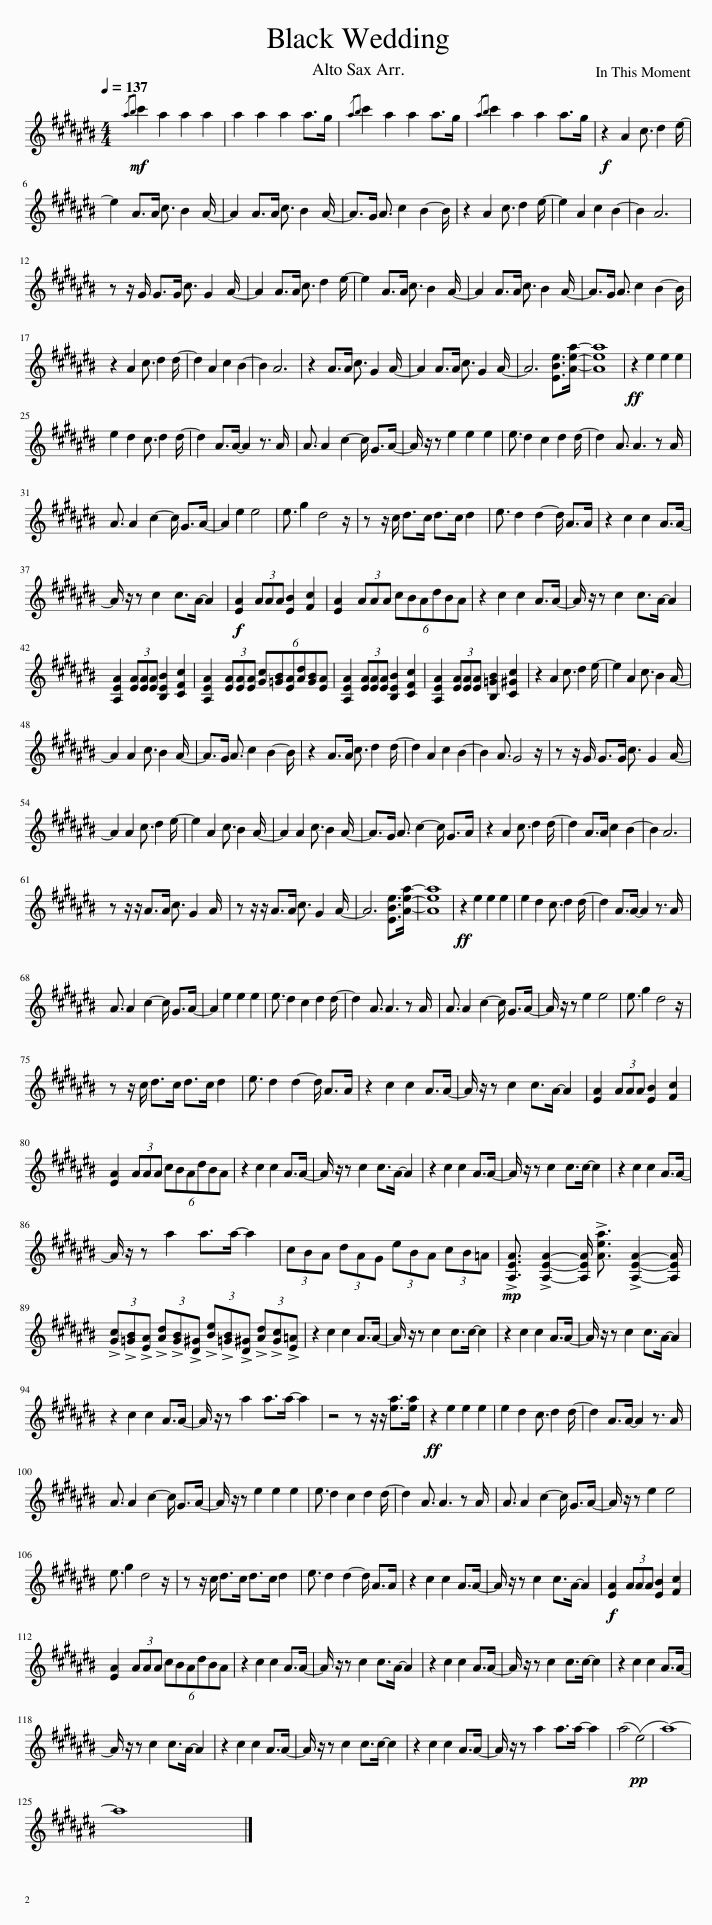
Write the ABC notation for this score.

X:1
L:1/8
Q:1/4=137
M:4/4
I:linebreak $
K:none
V:1 treble transpose=-9
V:1
[K:C#]!mf!{/ab} c'2 a2 a2 a2 | a2 a2 a2 a>g |{/ab} c'2 a2 a2 a>g |{/ab} c'2 a2 a2 a>g |!f! z2 A2 c3/2 d2 e/- |$ %5
 e2 A>A c3/2 B2 A/- | A2 A>A c3/2 B2 A/- | A>G A3/2 c2 B2- B/ | z2 A2 c3/2 d2 e/- | e2 A2 c2 B2- | %10
 B2 A6 |$ z z/ G/ G>G c3/2 G2 A/- | A2 A>A c3/2 d2 e/- | e2 A>A c3/2 B2 A/- | A2 A>A c3/2 B2 A/- | %15
 A>G A3/2 c2 B2- B/ |$ z2 A2 c3/2 d2 d/- | d2 A2 c2 B2- | B2 A6 | z2 A>A c3/2 G2 A/- | %20
 A2 A>A c3/2 G2 A/- | A6 [EBe]>[Aea]- | [Aea]8 |!ff! z2 e2 e2 e2 |$ e2 d2 c3/2 d2 d/- | %25
 d2 A>A- A2 z3/2 A/ | A3/2 A2 c2- c/ G>A- | A/ z/ z e2 e2 e2 | e3/2 d2 c2 d2 d/- | d2 A3/2 A3 z A/ |$ %30
 A3/2 A2 c2- c/ G>A- | A2 e2 e4 | e3/2 g2 d4 z/ | z z/ c/ d>c d>c d2 | e3/2 d2 d2- d/ A>A | %35
 z2 c2 c2 A>A- |$ A/ z/ z c2 c>A- A2 |!f! [EA]2 (3AAA [EB]2 [Fc]2 | [EA]2 (3AAA (6:4:6cBAdBA | z2 c2 c2 A>A- | %40
 A/ z/ z c2 c>A- A2 |$ [A,EA]2 (3[EA][EA][EA] [B,EB]2 [CFc]2 | [A,EA]2 (3[EA][EA][EA] (6:4:6[Gc][=GB][EA][Ad][GB][EA] | [A,EA]2 (3[EA][EA][EA] [B,EB]2 [CFc]2 | [A,EA]2 (3[EA][EA][EA] [B,=GB]2 [C^Gc]2 | %45
 z2 A2 c3/2 d2 e/- | e2 A2 c3/2 B2 A/- |$ A2 A2 c3/2 B2 A/- | A>G A3/2 c2 B2- B/ | z2 A>A c3/2 d2 d/- | %50
 d2 A2 c2 B2- | B2 A3/2 G4 z/ | z z/ G/ G>G c3/2 G2 A/- |$ A2 A2 c3/2 d2 e/- | e2 A2 c3/2 B2 A/- | %55
 A2 A2 c3/2 B2 A/- | A>G A3/2 c2- c/ G>A | z2 A2 c3/2 d2 d/- | d2 A>A c2 B2- | B2 A6 |$ %60
 z z/ z/ A>A c3/2 G2 A/ | z z/ z/ A>A c3/2 G2 A/- | A6 [EBe]>[Aea]- | [Aea]8 |!ff! z2 e2 e2 e2 | %65
 e2 d2 c3/2 d2 d/- | d2 A>A- A2 z3/2 A/ |$ A3/2 A2 c2- c/ G>A- | A2 e2 e2 e2 | e3/2 d2 c2 d2 d/- | %70
 d2 A3/2 A3 z A/ | A3/2 A2 c2- c/ G>A- | A/ z/ z e2 e4 | e3/2 g2 d4 z/ |$ z z/ c/ d>c d>c d2 | %75
 e3/2 d2 d2- d/ A>A | z2 c2 c2 A>A- | A/ z/ z c2 c>A- A2 | [EA]2 (3AAA [EB]2 [Fc]2 |$ [EA]2 (3AAA (6:4:6cBAdBA | %80
 z2 c2 c2 A>A- | A/ z/ z c2 c>A- A2 | z2 c2 c2 A>A- | A/ z/ z c2 c>c- c2 | z2 c2 c2 A>A- |$ %85
 A/ z/ z a2 a>a- a2 | (3cBA (3dAG (3eBA (3cB=A |!mp! !>![A,EA]3/2 !>![A,EA]2- [A,EA]/ !>![Aea]3/2 !>![A,EA]2- [A,EA]/ |$ (3!>![Gc]!>![=GB]!>![EA] (3!>![Ad]!>![GB]!>![D^G] (3!>![Be]!>![=GB]!>![D^G] (3!>![Ad]!>![Gc]!>![E=A] | z2 c2 c2 A>A- | %90
 A/ z/ z c2 c>c- c2 | z2 c2 c2 A>A- | A/ z/ z c2 c>A- A2 |$ z2 c2 c2 A>A- | A/ z/ z a2 a>a- a2 | %95
 z4 z z/ z/ [ea]>[ea] |!ff! z2 e2 e2 e2 | e2 d2 c3/2 d2 d/- | d2 A>A- A2 z3/2 A/ |$ A3/2 A2 c2- c/ G>A- | %100
 A/ z/ z e2 e2 e2 | e3/2 d2 c2 d2 d/- | d2 A3/2 A3 z A/ | A3/2 A2 c2- c/ G>A- | A/ z/ z e2 e4 |$ %105
 e3/2 g2 d4 z/ | z z/ c/ d>c d>c d2 | e3/2 d2 d2- d/ A>A | z2 c2 c2 A>A- | A/ z/ z c2 c>A- A2 | %110
!f! [EA]2 (3AAA [EB]2 [Fc]2 |$ [EA]2 (3AAA (6:4:6cBAdBA | z2 c2 c2 A>A- | A/ z/ z c2 c>A- A2 | z2 c2 c2 A>A- | %115
 A/ z/ z c2 c>c- c2 | z2 c2 c2 A>A- |$ A/ z/ z c2 c>A- A2 | z2 c2 c2 A>A- | A/ z/ z c2 c>c- c2 | %120
 z2 c2 c2 A>A- | A/ z/ z a2 a>a- a2 | (a4!pp! (e4) | a8-) |$ a8 |] %125
